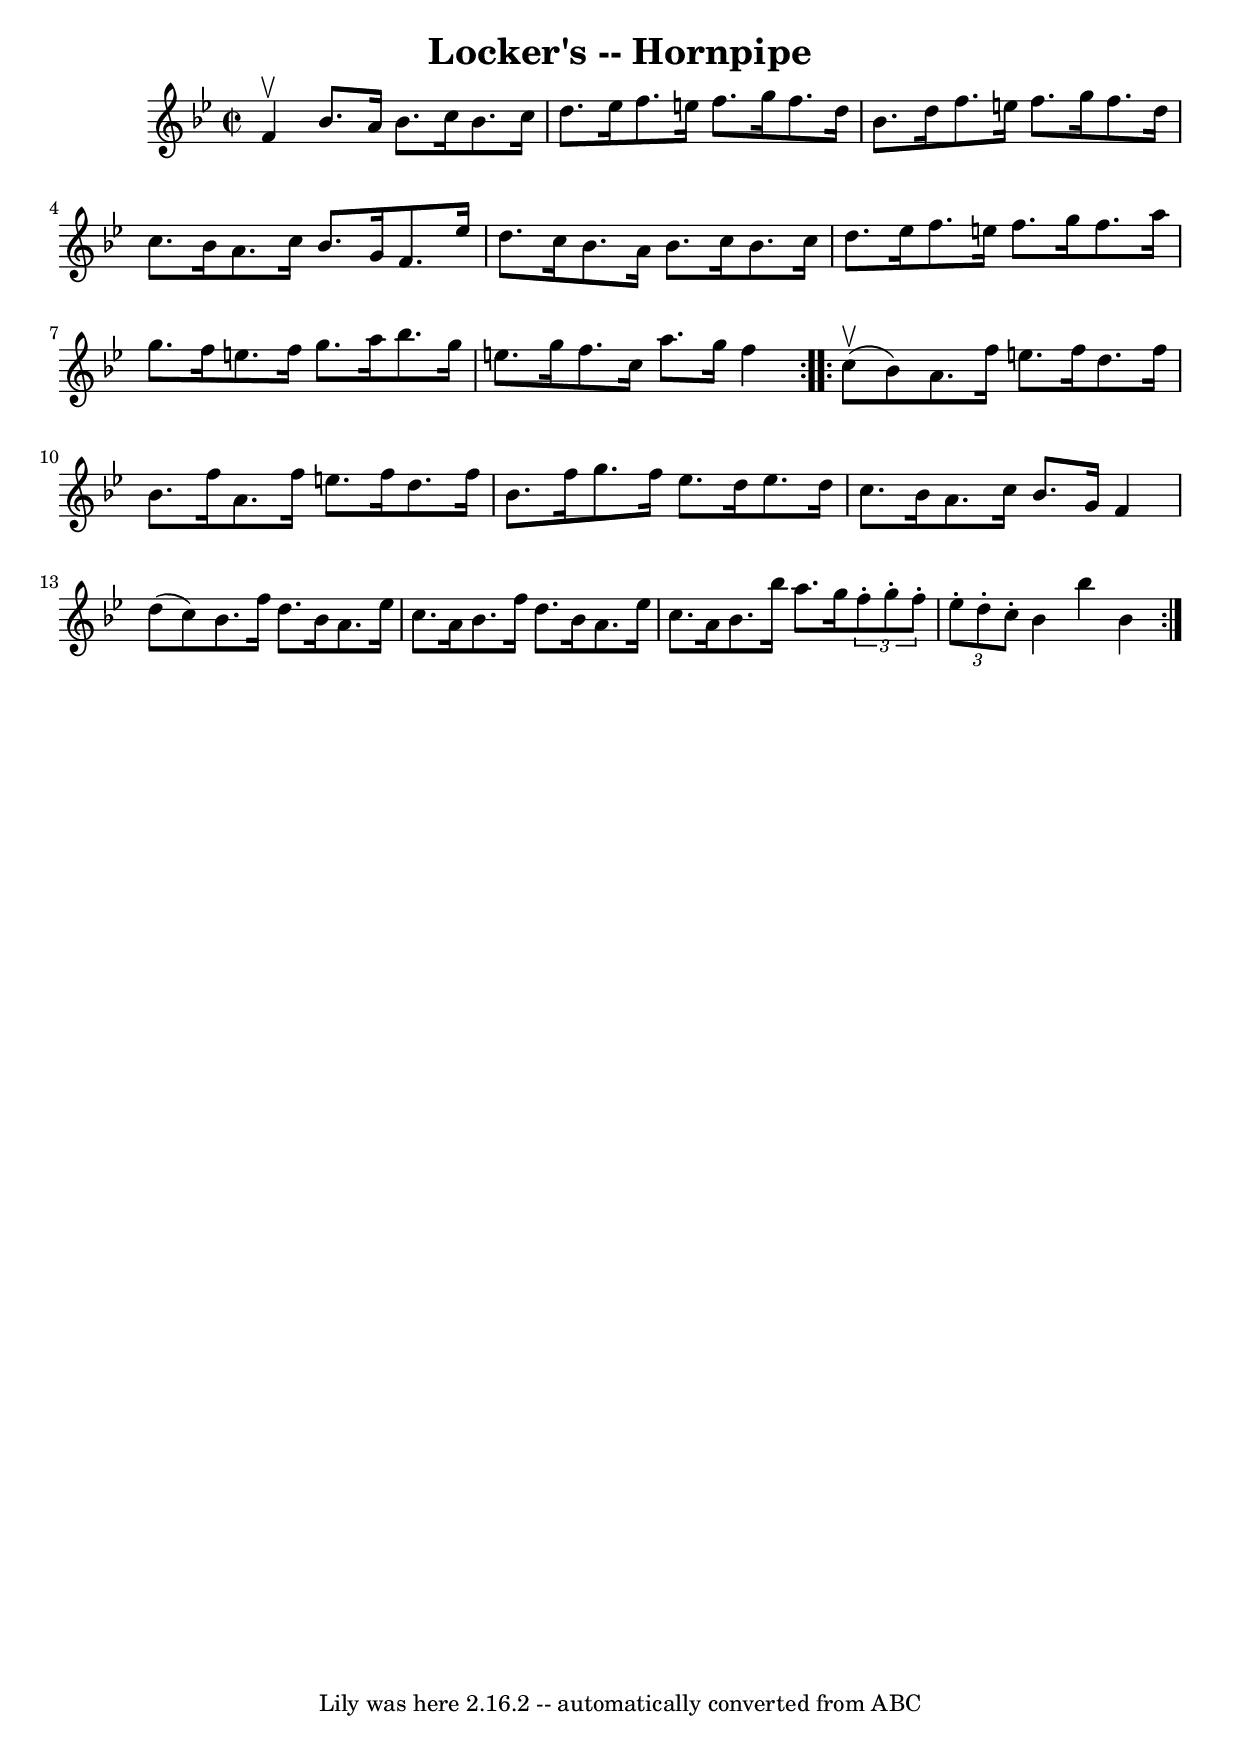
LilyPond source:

\version "2.16.2"
\include "Mammoth.ily"
\header {
	%% book = "Cole's 1000 Fiddle Tunes"
	crossRefNumber = "1"
	footnotes = ""
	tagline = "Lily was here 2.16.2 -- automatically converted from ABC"
	title = "Locker's -- Hornpipe"
}
voicedefault =  {


\repeat volta 2 {
\override Staff.TimeSignature #'style = #'C
 \time 2/2 
\key bes \major f'4^\upbow |
 bes'8. a'16 bes'8.    
c''16 bes'8. c''16 d''8. ees''16  |
 f''8. e''16    
f''8. g''16 f''8. d''16 bes'8. d''16  |
 f''8.    
e''16 f''8. g''16 f''8. d''16 c''8. bes'16  |
 a'8.   
 c''16 bes'8. g'16 f'8. ees''16 d''8. c''16  |
     
|
 bes'8. a'16 bes'8. c''16 bes'8. c''16 d''8.    
ees''16  |
 f''8. e''16 f''8. g''16 f''8. a''16 g''8. 
 f''16  |
 e''8. f''16 g''8. a''16 bes''8. g''16    
e''8. g''16  |
 f''8. c''16 a''8. g''16 f''4  }     
\repeat volta 2 { c''8 (^\upbow bes'8) |
 a'8. f''16    
e''8. f''16 d''8. f''16 bes'8. f''16  |
 a'8. f''16 
 e''8. f''16 d''8. f''16 bes'8. f''16  |
 g''8.    
f''16 ees''8. d''16 ees''8. d''16 c''8. bes'16  |
   
a'8. c''16 bes'8. g'16 f'4 d''8 (c''8) |
 bes'8. 
 f''16 d''8. bes'16 a'8. ees''16 c''8. a'16  |
   
bes'8. f''16 d''8. bes'16 a'8. ees''16 c''8. a'16  
|
 bes'8. bes''16 a''8. g''16    \times 2/3 { f''8 -.   
g''8 -. f''8 -. }   \times 2/3 { ees''8 -. d''8 -. c''8 -. } |
   
bes'4 bes''4 bes'4  }   
}

\score{
    <<

	\context Staff="default"
	{
	    \voicedefault 
	}

    >>
	\layout {
	}
	\midi {}
}
